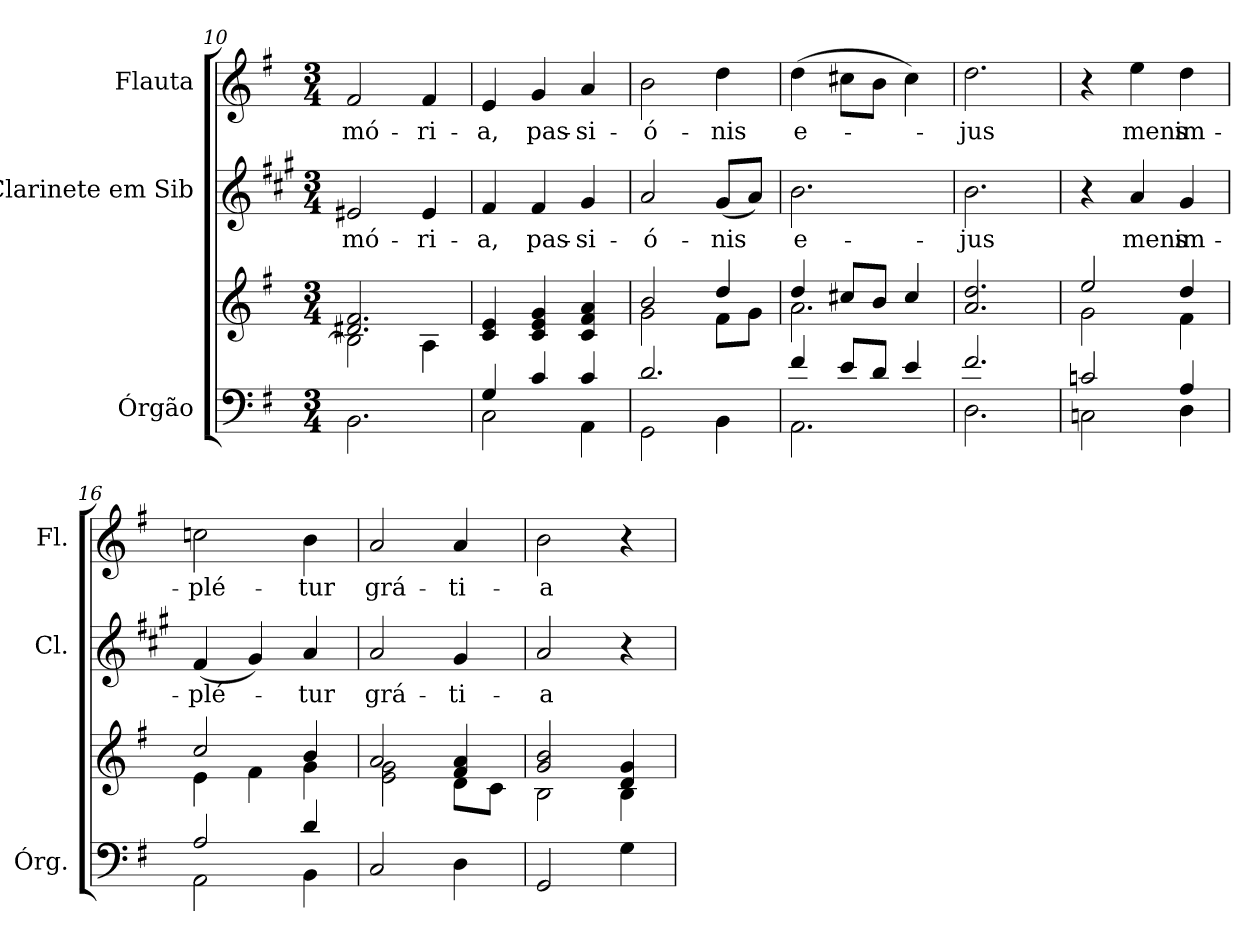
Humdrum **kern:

**kern	**kern	**kern	**text	**kern	**text
*part3	*part3	*part2	*part2	*part1	*part1
*staff4	*staff3	*staff2	*staff2	*staff1	*staff1
*I"Órgão	*	*I"Clarinete em Sib	*	*I"Flauta	*
*I'Órg.	*	*I'Cl.	*	*I'Fl.	*
*clefF4	*clefG2	*clefG2	*	*clefG2	*
*	*	*ITrd1c2	*	*	*
*k[f#]	*k[f#]	*k[f#]	*	*k[f#]	*
*G:	*G:	*G:	*	*G:	*
*M3/4	*M3/4	*M3/4	*	*M3/4	*
=10	=10	=10	=10	=10	=10
*	*^	*	*	*	*
!	!	!	!	!LO:LY:b:color=#000000	!	!
!	!	!	!	!	!	!LO:LY:b:color=#000000
2.BBi\	2.d#Xi/ 2.f#i	2Bi\]	2d#Xi/	-mó-	2f#i/	-mó-
!	!	!	!	!LO:LY:b:color=#000000	!	!
!	!	!	!	!	!	!LO:LY:b:color=#000000
.	.	4Ai\	4d#i/	-ri-	4f#i/	-ri-
*	*v	*v	*	*	*	*
=11	=11	=11	=11	=11	=11
*^	*	*	*	*	*
*	*	*^	*	*	*	*
!	!	!	!	!	!LO:LY:b:color=#000000	!	!
*	*	*v	*v	*	*	*	*
*	*	*^	*	*	*	*
!	!	!	!	!	!	!	!LO:LY:b:color=#000000
*	*	*v	*v	*	*	*	*
4Gi/	2Ci\	4ci/ 4ei	4ei/	-a,	4ei/	-a,
!	!	!	!	!LO:LY:b:color=#000000	!	!
!	!	!	!	!	!	!LO:LY:b:color=#000000
4ci/	.	4ci/ 4ei 4gi	4ei/	pas-	4gi/	pas-
!	!	!	!	!LO:LY:b:color=#000000	!	!
!	!	!	!	!	!	!LO:LY:b:color=#000000
4ci/	4AAi\	4ci/ 4f#i 4ai	4f#i/	-si-	4ai/	-si-
=12	=12	=12	=12	=12	=12	=12
*	*	*^	*	*	*	*
!	!	!	!	!	!LO:LY:b:color=#000000	!	!
!	!	!	!	!	!	!	!LO:LY:b:color=#000000
2.di/	2GGi\	2bi/	2gi\	2gi/	-ó-	2bi\	-ó-
!	!	!	!	!	!LO:LY:b:color=#000000	!	!
!	!	!	!	!	!	!	!LO:LY:b:color=#000000
.	4BBi\	4ddi/	8f#i\L	(8f#i/L	-nis	4ddi\	-nis
.	.	.	8gi\J	8gi/J)	.	.	.
=13	=13	=13	=13	=13	=13	=13	=13
!	!	!	!	!	!LO:LY:b:color=#000000	!	!
!	!	!	!	!	!	!	!LO:LY:b:color=#000000
4f#i/	2.AAi\	4ddi/	2.ai\	2.ai\	e-	(4ddi\	e-
8ei/L	.	8cc#Xi/L	.	.	.	8cc#Xi\L	.
8di/J	.	8bi/J	.	.	.	8bi\J	.
4ei/	.	4cc#i/	.	.	.	4cc#i\)	.
*	*	*v	*v	*	*	*	*
=14	=14	=14	=14	=14	=14	=14
!	!	!	!	!LO:LY:b:color=#000000	!	!
!	!	!	!	!	!	!LO:LY:b:color=#000000
2.f#i/	2.Di\	2.ai/ 2.ddi	2.ai\	-jus	2.ddi\	-jus
!!LO:PB:g=z
=15	=15	=15	=15	=15	=15	=15
*	*	*^	*	*	*	*
2cni/	2Cni\	2eei/	2gi\	4r	.	4r	.
!	!	!	!	!	!LO:LY:b:color=#000000	!	!
!	!	!	!	!	!	!	!LO:LY:b:color=#000000
.	.	.	.	4gi/	mens	4eei\	mens
!	!	!	!	!	!LO:LY:b:color=#000000	!	!
!	!	!	!	!	!	!	!LO:LY:b:color=#000000
4Ai/	4Di\	4ddi/	4f#i\	4f#i/	im-	4ddi\	im-
=16	=16	=16	=16	=16	=16	=16	=16
!	!	!	!	!	!LO:LY:b:color=#000000	!	!
!	!	!	!	!	!	!	!LO:LY:b:color=#000000
2Ai/	2AAi\	2cci/	4ei\	(4ei/	-plé-	2ccni\	-plé-
.	.	.	4f#i\	4f#i/)	.	.	.
!	!	!	!	!	!LO:LY:b:color=#000000	!	!
!	!	!	!	!	!	!	!LO:LY:b:color=#000000
4di/	4BBi\	4bi/	4gi\	4gi/	-tur	4bi\	-tur
*v	*v	*	*	*	*	*	*
=17	=17	=17	=17	=17	=17	=17
*^	*	*	*	*	*	*
!	!	!	!	!	!LO:LY:b:color=#000000	!	!
*v	*v	*	*	*	*	*	*
*^	*	*	*	*	*	*
!	!	!	!	!	!	!	!LO:LY:b:color=#000000
*v	*v	*	*	*	*	*	*
2Ci/	2ai/	2ei\ 2gi	2gi/	grá-	2ai/	grá-
!	!	!	!	!LO:LY:b:color=#000000	!	!
!	!	!	!	!	!	!LO:LY:b:color=#000000
4Di\	4f#i/ 4ai	8di\L	4f#i/	-ti-	4ai/	-ti-
.	.	8ci\J	.	.	.	.
=18	=18	=18	=18	=18	=18	=18
!	!	!	!	!LO:LY:b:color=#000000	!	!
!	!	!	!	!	!	!LO:LY:b:color=#000000
2GGi/	2gi/ 2bi	2Bi\	2gi/	-a	2bi\	-a
4Gi\	4di/ 4gi	4Bi\	4r	.	4r	.
*	*v	*v	*	*	*	*
=	=	=	=	=	=
*-	*-	*-	*-	*-	*-
